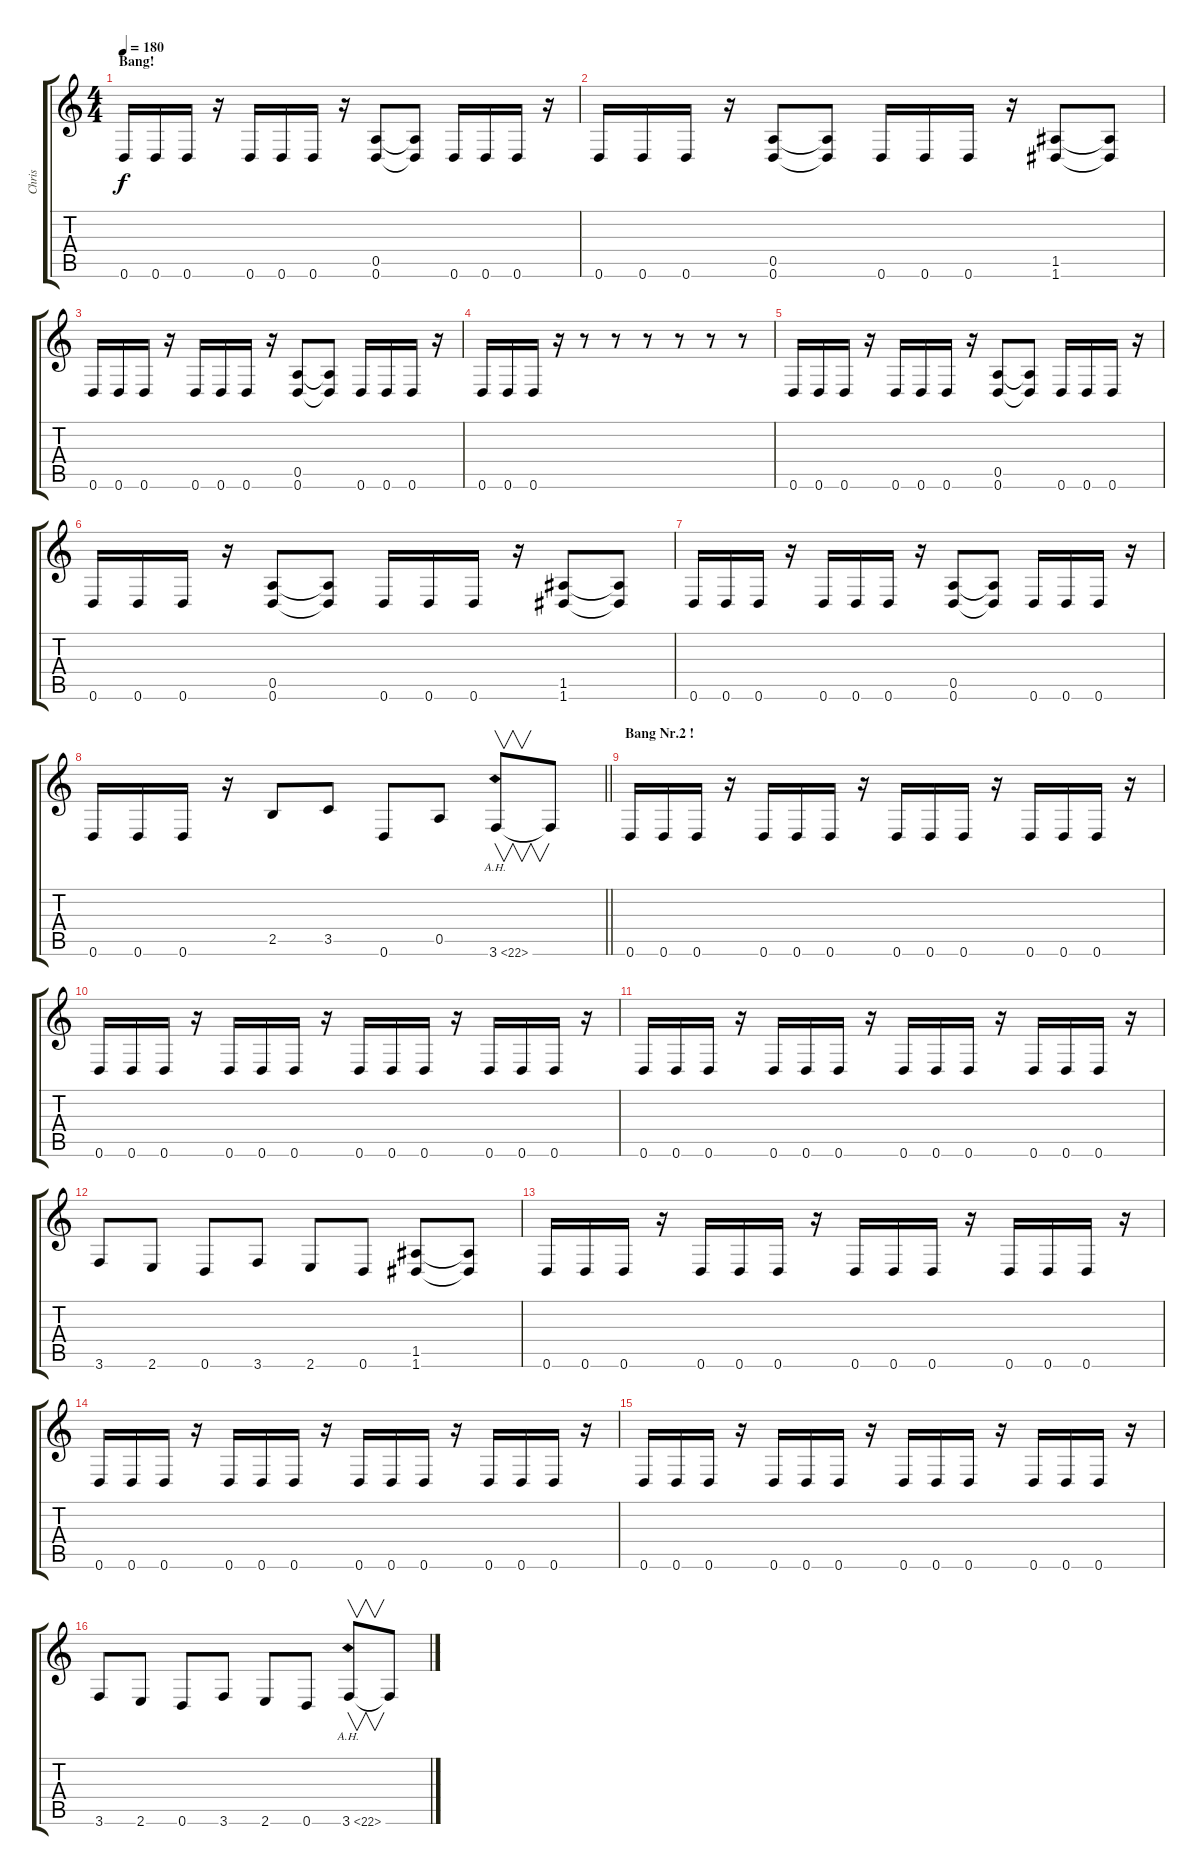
\track ("Chris" "Chris") {instrument distortionguitar}
\staff {score tabs}
\tuning (E4 B3 G3 D3 A2 D2) {hide}
\ts (4 4)
\section ("" "Bang!")
\tempo 180
\clef g2
\ks c
0.6.16{dy f} 0.6.16 0.6.16 r.16 0.6.16 0.6.16 0.6.16 r.16 (0.5 0.6).8 (0.5{t} 0.6{t}).8 0.6.16 0.6.16 0.6.16 r.16 |
0.6.16 0.6.16 0.6.16 r.16 (0.5 0.6).8 (0.5{t} 0.6{t}).8 0.6.16 0.6.16 0.6.16 r.16 (1.5 1.6).8 (1.5{t} 1.6{t}).8 |
0.6.16 0.6.16 0.6.16 r.16 0.6.16 0.6.16 0.6.16 r.16 (0.5 0.6).8 (0.5{t} 0.6{t}).8 0.6.16 0.6.16 0.6.16 r.16 |
0.6.16 0.6.16 0.6.16 r.16 r.8 r.8 r.8 r.8 r.8 r.8 |
0.6.16 0.6.16 0.6.16 r.16 0.6.16 0.6.16 0.6.16 r.16 (0.5 0.6).8 (0.5{t} 0.6{t}).8 0.6.16 0.6.16 0.6.16 r.16 |
0.6.16 0.6.16 0.6.16 r.16 (0.5 0.6).8 (0.5{t} 0.6{t}).8 0.6.16 0.6.16 0.6.16 r.16 (1.5 1.6).8 (1.5{t} 1.6{t}).8 |
0.6.16 0.6.16 0.6.16 r.16 0.6.16 0.6.16 0.6.16 r.16 (0.5 0.6).8 (0.5{t} 0.6{t}).8 0.6.16 0.6.16 0.6.16 r.16 |
\barLineRight lightlight
0.6.16 0.6.16 0.6.16 r.16 2.5.8 3.5.8 0.6.8 0.5.8 3.6{ah 19}.8{v} 3.6{t}.8 |
\section ("" "Bang Nr.2 !")
0.6.16 0.6.16 0.6.16 r.16 0.6.16 0.6.16 0.6.16 r.16 0.6.16 0.6.16 0.6.16 r.16 0.6.16 0.6.16 0.6.16 r.16 |
0.6.16 0.6.16 0.6.16 r.16 0.6.16 0.6.16 0.6.16 r.16 0.6.16 0.6.16 0.6.16 r.16 0.6.16 0.6.16 0.6.16 r.16 |
0.6.16 0.6.16 0.6.16 r.16 0.6.16 0.6.16 0.6.16 r.16 0.6.16 0.6.16 0.6.16 r.16 0.6.16 0.6.16 0.6.16 r.16 |
3.6.8 2.6.8 0.6.8 3.6.8 2.6.8 0.6.8 (1.5 1.6).8 (1.5{t} 1.6{t}).8 |
0.6.16 0.6.16 0.6.16 r.16 0.6.16 0.6.16 0.6.16 r.16 0.6.16 0.6.16 0.6.16 r.16 0.6.16 0.6.16 0.6.16 r.16 |
0.6.16 0.6.16 0.6.16 r.16 0.6.16 0.6.16 0.6.16 r.16 0.6.16 0.6.16 0.6.16 r.16 0.6.16 0.6.16 0.6.16 r.16 |
0.6.16 0.6.16 0.6.16 r.16 0.6.16 0.6.16 0.6.16 r.16 0.6.16 0.6.16 0.6.16 r.16 0.6.16 0.6.16 0.6.16 r.16 |
3.6.8 2.6.8 0.6.8 3.6.8 2.6.8 0.6.8 3.6{ah 19}.8{v} 3.6{t}.8
